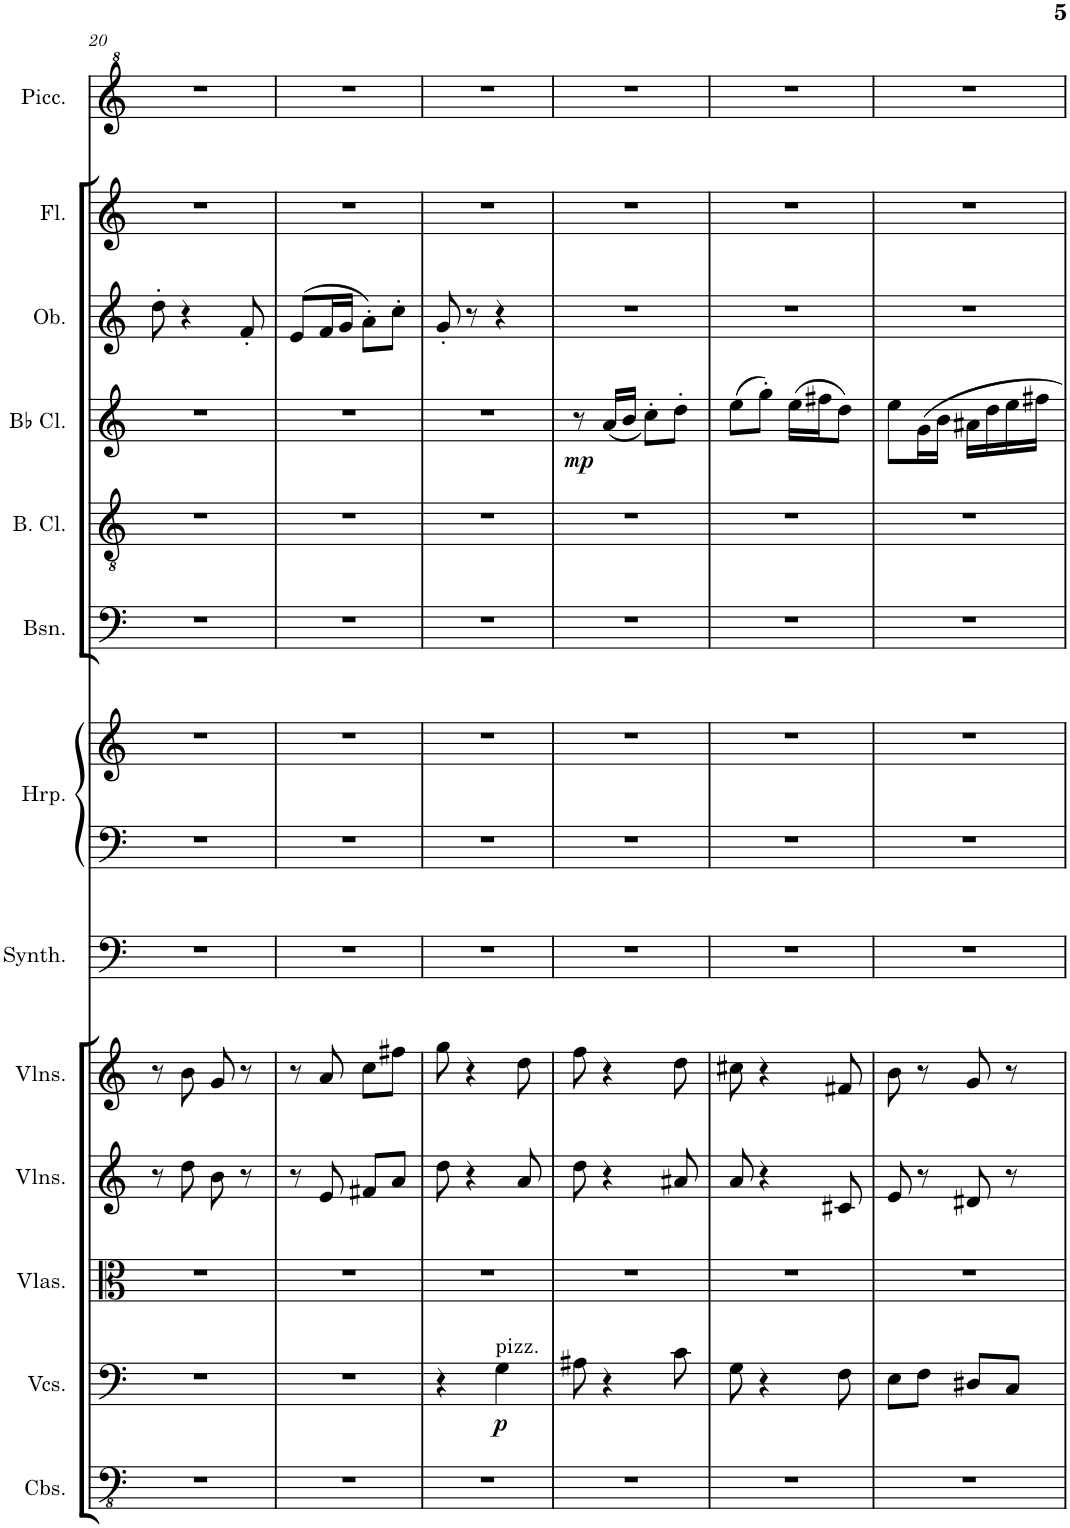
**kern	**kern	**dynam	**kern	**kern	**kern	**kern	**kern	**kern	**kern	**kern	**kern	**dynam	**kern	**kern	**kern
*part13	*part12	*part12	*part11	*part10	*part9	*part8	*part7	*part7	*part6	*part5	*part4	*part4	*part3	*part2	*part1
*staff14	*staff13	*staff13	*staff12	*staff11	*staff10	*staff9	*staff8	*staff7	*staff6	*staff5	*staff4	*staff4	*staff3	*staff2	*staff1
*I"Contrabasses	*I"Violoncellos	*	*I"Violas	*I"Violins	*I"Violins	*I"Warm Synthesizer	*I"Harp	*	*I"Bassoon	*I"Bass Clarinet	*I"Bb Clarinet	*	*I"Oboe	*I"Flute	*I"Piccolo
*I'Cbs.	*I'Vcs.	*	*I'Vlas.	*I'Vlns.	*I'Vlns.	*I'Synth.	*I'Hrp.	*	*I'Bsn.	*I'B. Cl.	*I'Bb Cl.	*	*I'Ob.	*I'Fl.	*I'Picc.
!!LO:PB:g=z
*clefFv4	*clefF4	*	*clefC3	*clefG2	*clefG2	*clefF4	*clefF4	*clefG2	*clefF4	*clefGv2	*clefG2	*	*clefG2	*clefG2	*clefG^2
*	*	*	*	*	*	*	*	*	*	*ITrd8c14	*ITrd1c2	*	*	*	*ITrd-7c-12
*k[]	*k[]	*	*k[]	*k[]	*k[]	*k[]	*k[]	*k[]	*k[]	*k[]	*k[]	*	*k[]	*k[]	*k[]
*M2/4	*M2/4	*	*M2/4	*M2/4	*M2/4	*M2/4	*M2/4	*M2/4	*M2/4	*M2/4	*M2/4	*	*M2/4	*M2/4	*M2/4
=20	=20	=20	=20	=20	=20	=20	=20	=20	=20	=20	=20	=20	=20	=20	=20
2r	2r	.	2r	8r	8r	2r	2r	2r	2r	2r	2r	.	8dd'\	2r	2r
.	.	.	.	8dd\	8b\	.	.	.	.	.	.	.	4r	.	.
.	.	.	.	8b\	8g/	.	.	.	.	.	.	.	.	.	.
.	.	.	.	8r	8r	.	.	.	.	.	.	.	8f'/	.	.
=21	=21	=21	=21	=21	=21	=21	=21	=21	=21	=21	=21	=21	=21	=21	=21
2r	2r	.	2r	8r	8r	2r	2r	2r	2r	2r	2r	.	(8e/L	2r	2r
.	.	.	.	8e/	8a/	.	.	.	.	.	.	.	16f/L	.	.
.	.	.	.	.	.	.	.	.	.	.	.	.	16g/JJ	.	.
.	.	.	.	8f#X/L	8cc\L	.	.	.	.	.	.	.	8a'\L)	.	.
.	.	.	.	8a/J	8ff#X\J	.	.	.	.	.	.	.	8cc'\J	.	.
=22	=22	=22	=22	=22	=22	=22	=22	=22	=22	=22	=22	=22	=22	=22	=22
2r	4r	.	2r	8dd\	8gg\	2r	2r	2r	2r	2r	2r	.	8g'/	2r	2r
.	.	.	.	4r	4r	.	.	.	.	.	.	.	8r	.	.
!	!LO:TX:a:t=pizz.	!	!	!	!	!	!	!	!	!	!	!	!	!	!
!	!	!LO:DY:b	!	!	!	!	!	!	!	!	!	!	!	!	!
.	4G\	p	.	.	.	.	.	.	.	.	.	.	4r	.	.
.	.	.	.	8a/	8dd\	.	.	.	.	.	.	.	.	.	.
=23	=23	=23	=23	=23	=23	=23	=23	=23	=23	=23	=23	=23	=23	=23	=23
!	!	!	!	!	!	!	!	!	!	!	!	!LO:DY:b	!	!	!
2r	8A#X\	.	2r	8dd\	8ff\	2r	2r	2r	2r	2r	8r	mp	2r	2r	2r
.	4r	.	.	4r	4r	.	.	.	.	.	(<16a/LL	.	.	.	.
.	.	.	.	.	.	.	.	.	.	.	16b/JJ	.	.	.	.
.	.	.	.	.	.	.	.	.	.	.	8cc'\L)	.	.	.	.
.	8c\	.	.	8a#X/	8dd\	.	.	.	.	.	8dd'\J	.	.	.	.
=24	=24	=24	=24	=24	=24	=24	=24	=24	=24	=24	=24	=24	=24	=24	=24
2r	8G\	.	2r	8a/	8cc#X\	2r	2r	2r	2r	2r	(8ee\L	.	2r	2r	2r
.	4r	.	.	4r	4r	.	.	.	.	.	8gg'\J)	.	.	.	.
.	.	.	.	.	.	.	.	.	.	.	(16ee\LL	.	.	.	.
.	.	.	.	.	.	.	.	.	.	.	16ff#X\J	.	.	.	.
.	8F\	.	.	8c#X/	8f#X/	.	.	.	.	.	8dd\J)	.	.	.	.
=25	=25	=25	=25	=25	=25	=25	=25	=25	=25	=25	=25	=25	=25	=25	=25
2r	8E\L	.	2r	8e/	8b\	2r	2r	2r	2r	2r	8ee\L	.	2r	2r	2r
.	8F\J	.	.	8r	8r	.	.	.	.	.	16g\L	.	.	.	.
.	.	.	.	.	.	.	.	.	.	.	16b\JJ	.	.	.	.
.	8D#X/L	.	.	8d#X/	8g/	.	.	.	.	.	16a#X\LL	.	.	.	.
.	.	.	.	.	.	.	.	.	.	.	16dd\	.	.	.	.
.	8C/J	.	.	8r	8r	.	.	.	.	.	16ee\	.	.	.	.
.	.	.	.	.	.	.	.	.	.	.	16ff#X\JJ	.	.	.	.
=	=	=	=	=	=	=	=	=	=	=	=	=	=	=	=
*-	*-	*-	*-	*-	*-	*-	*-	*-	*-	*-	*-	*-	*-	*-	*-
